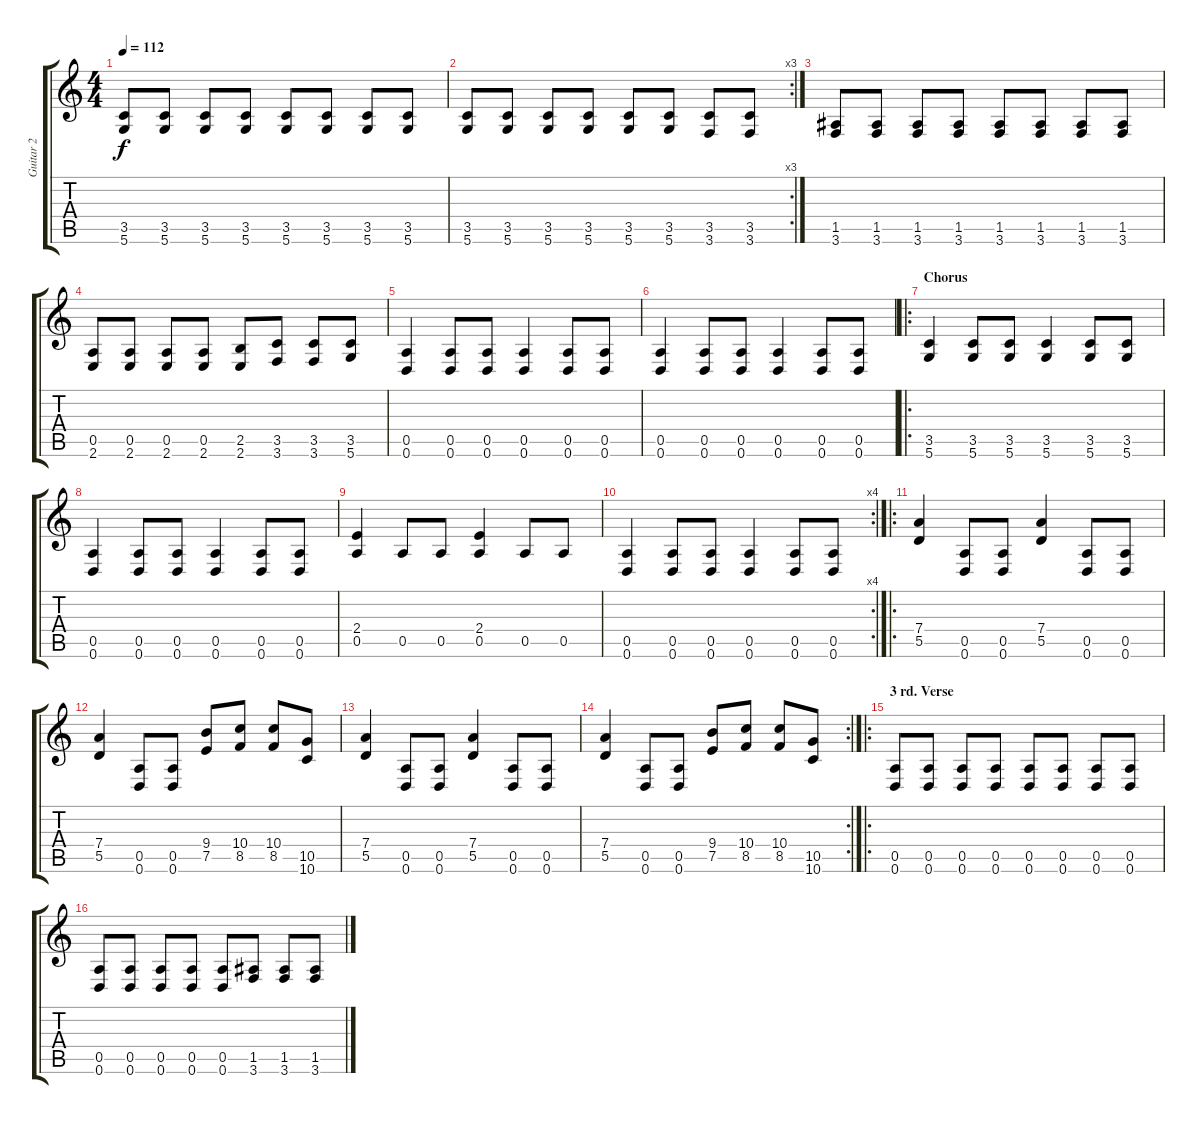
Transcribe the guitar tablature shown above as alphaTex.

\track ("Guitar 2" "Guitar 2") {instrument overdrivenguitar}
\staff {score tabs}
\tuning (E4 B3 G3 D3 A2 D2) {hide}
\ts (4 4)
\tempo 112
\clef g2
\ks c
(3.5 5.6).8{dy f} (3.5 5.6).8 (3.5 5.6).8 (3.5 5.6).8 (3.5 5.6).8 (3.5 5.6).8 (3.5 5.6).8 (3.5 5.6).8 |
\rc 3
(3.5 5.6).8 (3.5 5.6).8 (3.5 5.6).8 (3.5 5.6).8 (3.5 5.6).8 (3.5 5.6).8 (3.5 3.6).8 (3.5 3.6).8 |
(1.5 3.6).8 (1.5 3.6).8 (1.5 3.6).8 (1.5 3.6).8 (1.5 3.6).8 (1.5 3.6).8 (1.5 3.6).8 (1.5 3.6).8 |
(0.5 2.6).8 (0.5 2.6).8 (0.5 2.6).8 (0.5 2.6).8 (2.5 2.6).8 (3.5 3.6).8 (3.5 3.6).8 (3.5 5.6).8 |
(0.5 0.6).4 (0.5 0.6).8 (0.5 0.6).8 (0.5 0.6).4 (0.5 0.6).8 (0.5 0.6).8 |
(0.5 0.6).4 (0.5 0.6).8 (0.5 0.6).8 (0.5 0.6).4 (0.5 0.6).8 (0.5 0.6).8 |
\ro
\section ("" "Chorus")
(3.5 5.6).4 (3.5 5.6).8 (3.5 5.6).8 (3.5 5.6).4 (3.5 5.6).8 (3.5 5.6).8 |
(0.5 0.6).4 (0.5 0.6).8 (0.5 0.6).8 (0.5 0.6).4 (0.5 0.6).8 (0.5 0.6).8 |
(2.4 0.5).4 0.5.8 0.5.8 (2.4 0.5).4 0.5.8 0.5.8 |
\rc 4
(0.5 0.6).4 (0.5 0.6).8 (0.5 0.6).8 (0.5 0.6).4 (0.5 0.6).8 (0.5 0.6).8 |
\ro
(7.4 5.5).4 (0.5 0.6).8 (0.5 0.6).8 (7.4 5.5).4 (0.5 0.6).8 (0.5 0.6).8 |
(7.4 5.5).4 (0.5 0.6).8 (0.5 0.6).8 (9.4 7.5).8 (10.4 8.5).8 (10.4 8.5).8 (10.5 10.6).8 |
(7.4 5.5).4 (0.5 0.6).8 (0.5 0.6).8 (7.4 5.5).4 (0.5 0.6).8 (0.5 0.6).8 |
\rc 2
(7.4 5.5).4 (0.5 0.6).8 (0.5 0.6).8 (9.4 7.5).8 (10.4 8.5).8 (10.4 8.5).8 (10.5 10.6).8 |
\ro
\section ("" "3 rd. Verse")
(0.5 0.6).8 (0.5 0.6).8 (0.5 0.6).8 (0.5 0.6).8 (0.5 0.6).8 (0.5 0.6).8 (0.5 0.6).8 (0.5 0.6).8 |
(0.5 0.6).8 (0.5 0.6).8 (0.5 0.6).8 (0.5 0.6).8 (0.5 0.6).8 (1.5 3.6).8 (1.5 3.6).8 (1.5 3.6).8
